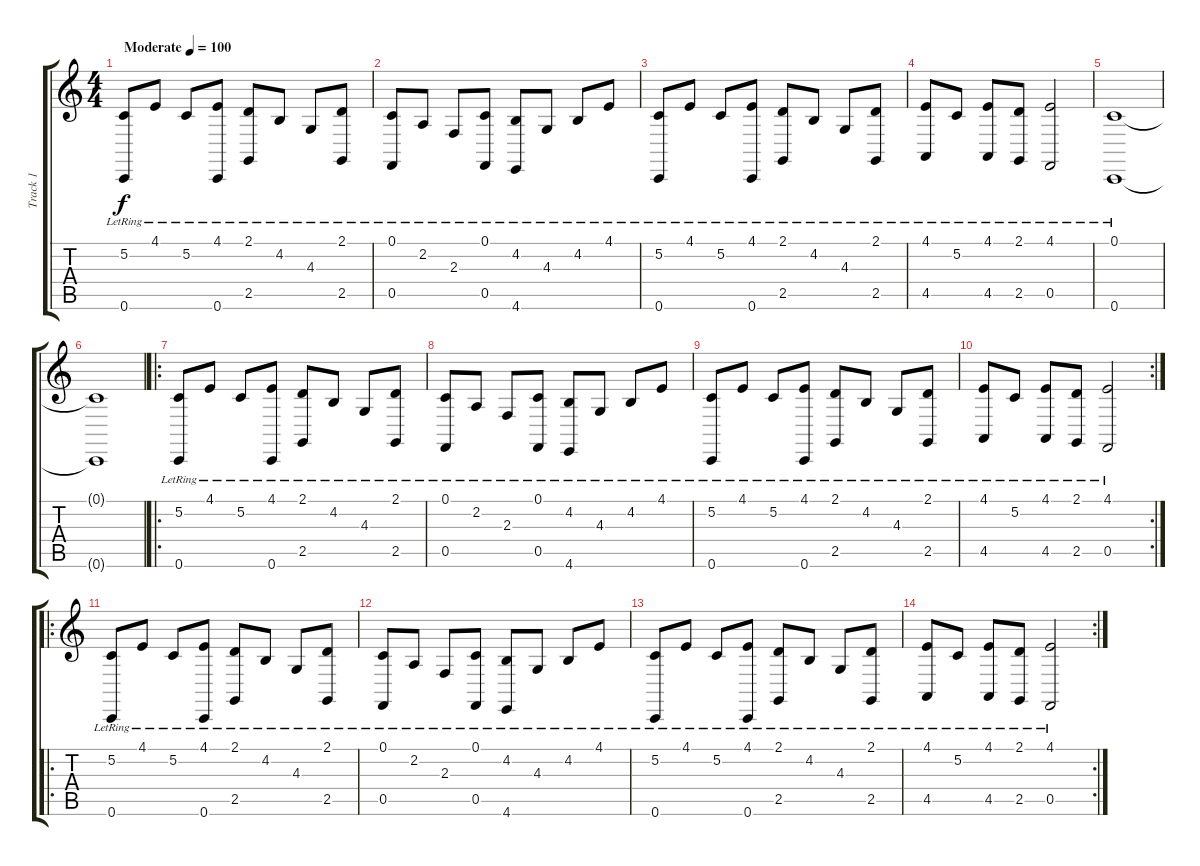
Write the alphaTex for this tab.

\track ("Track 1" "Track 1") {instrument acousticgrandpiano}
\staff {score tabs}
\tuning (C4 G3 Eb3 Bb2 F2 C2) {hide}
\ts (4 4)
\tempo (100 "Moderate")
\clef g2
\ks c
(5.2{lr} 0.6{lr}).8{dy f instrument acousticgrandpiano} 4.1{lr}.8 5.2{lr}.8 (4.1{lr} 0.6{lr}).8 (2.1{lr} 2.5{lr}).8 4.2{lr}.8 4.3{lr}.8 (2.1{lr} 2.5{lr}).8 |
(0.1{lr} 0.5{lr}).8 2.2{lr}.8 2.3{lr}.8 (0.1{lr} 0.5{lr}).8 (4.2{lr} 4.6{lr}).8 4.3{lr}.8 4.2{lr}.8 4.1{lr}.8 |
(5.2{lr} 0.6{lr}).8 4.1{lr}.8 5.2{lr}.8 (4.1{lr} 0.6{lr}).8 (2.1{lr} 2.5{lr}).8 4.2{lr}.8 4.3{lr}.8 (2.1{lr} 2.5{lr}).8 |
(4.1{lr} 4.5{lr}).8 5.2{lr}.8 (4.1{lr} 4.5{lr}).8 (2.1{lr} 2.5{lr}).8 (4.1{lr} 0.5{lr}).2 |
(0.1{lr} 0.6{lr}).1 |
(0.1{t} 0.6{t}).1 |
\ro
(5.2{lr} 0.6{lr}).8 4.1{lr}.8 5.2{lr}.8 (4.1{lr} 0.6{lr}).8 (2.1{lr} 2.5{lr}).8 4.2{lr}.8 4.3{lr}.8 (2.1{lr} 2.5{lr}).8 |
(0.1{lr} 0.5{lr}).8 2.2{lr}.8 2.3{lr}.8 (0.1{lr} 0.5{lr}).8 (4.2{lr} 4.6{lr}).8 4.3{lr}.8 4.2{lr}.8 4.1{lr}.8 |
(5.2{lr} 0.6{lr}).8 4.1{lr}.8 5.2{lr}.8 (4.1{lr} 0.6{lr}).8 (2.1{lr} 2.5{lr}).8 4.2{lr}.8 4.3{lr}.8 (2.1{lr} 2.5{lr}).8 |
\rc 2
(4.1{lr} 4.5{lr}).8 5.2{lr}.8 (4.1{lr} 4.5{lr}).8 (2.1{lr} 2.5{lr}).8 (4.1{lr} 0.5{lr}).2 |
\ro
(5.2{lr} 0.6{lr}).8 4.1{lr}.8 5.2{lr}.8 (4.1{lr} 0.6{lr}).8 (2.1{lr} 2.5{lr}).8 4.2{lr}.8 4.3{lr}.8 (2.1{lr} 2.5{lr}).8 |
(0.1{lr} 0.5{lr}).8 2.2{lr}.8 2.3{lr}.8 (0.1{lr} 0.5{lr}).8 (4.2{lr} 4.6{lr}).8 4.3{lr}.8 4.2{lr}.8 4.1{lr}.8 |
(5.2{lr} 0.6{lr}).8 4.1{lr}.8 5.2{lr}.8 (4.1{lr} 0.6{lr}).8 (2.1{lr} 2.5{lr}).8 4.2{lr}.8 4.3{lr}.8 (2.1{lr} 2.5{lr}).8 |
\rc 2
(4.1{lr} 4.5{lr}).8 5.2{lr}.8 (4.1{lr} 4.5{lr}).8 (2.1{lr} 2.5{lr}).8 (4.1{lr} 0.5{lr}).2
